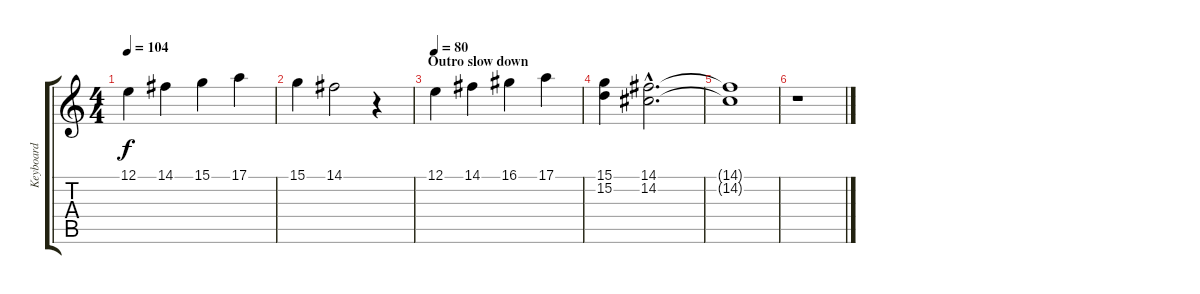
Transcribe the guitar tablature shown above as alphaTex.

\track ("Keyboard  - right hand (hi leads)" "Keyboard  ") {instrument drawbarorgan}
\staff {score tabs}
\tuning (E4 B3 G3 D3 A2 E2) {hide}
\ts (4 4)
\tempo 104
\clef g2
\ks c
12.1.4{dy f} 14.1.4 15.1.4 17.1.4 |
15.1.4 14.1.2 r.4 |
\section ("" "Outro slow down")
\tempo 80
12.1.4 14.1.4 16.1.4 17.1.4 |
(15.1 15.2).4 (14.1{hac} 14.2{hac}).2{d} |
(14.1{t} 14.2{t}).1 |
r.1
